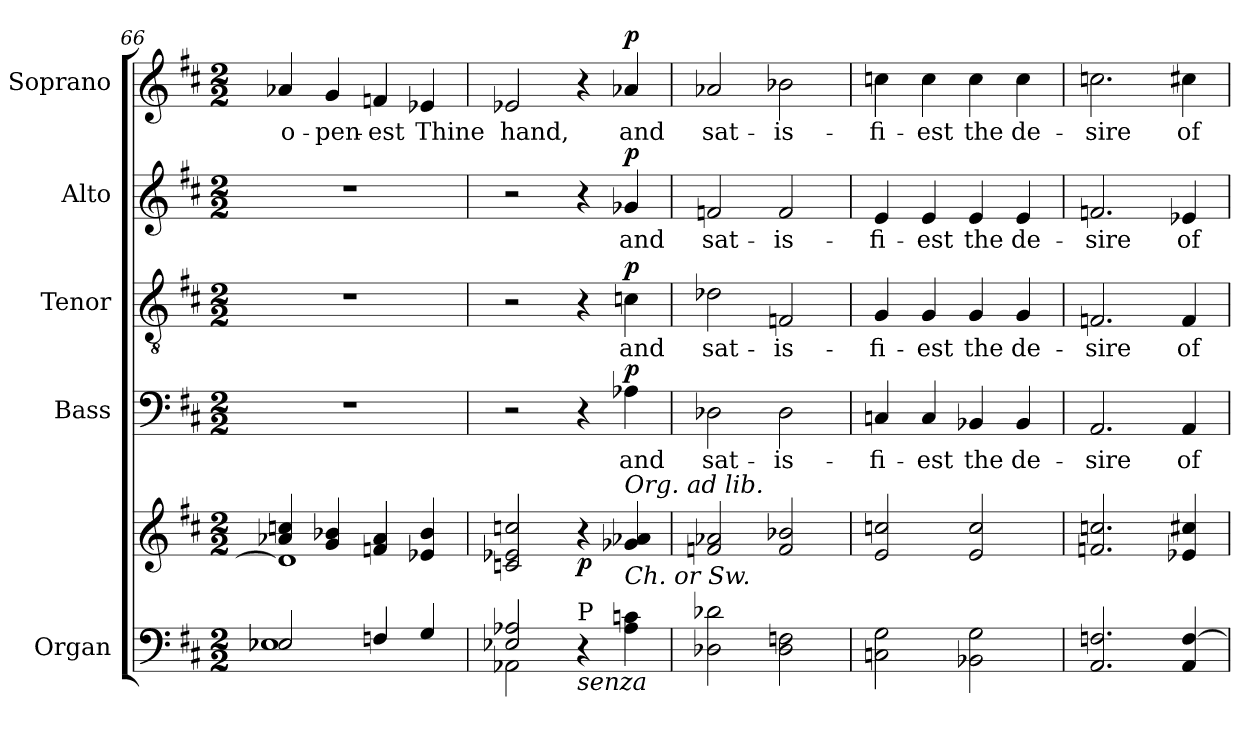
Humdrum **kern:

**kern	**kern	**dynam	**kern	**text	**dynam	**kern	**text	**dynam	**kern	**text	**dynam	**kern	**text	**dynam
*part5	*part5	*part5	*part4	*part4	*part4	*part3	*part3	*part3	*part2	*part2	*part2	*part1	*part1	*part1
*staff6	*staff5	*staff5/6	*staff4	*staff4	*staff4	*staff3	*staff3	*staff3	*staff2	*staff2	*staff2	*staff1	*staff1	*staff1
*I"Organ	*	*	*I"Bass	*	*	*I"Tenor	*	*	*I"Alto	*	*	*I"Soprano	*	*
*I'Org.	*	*	*I'B.	*	*	*I'T.	*	*	*I'A.	*	*	*I'S.	*	*
*clefF4	*clefG2	*	*clefF4	*	*	*clefGv2	*	*	*clefG2	*	*	*clefG2	*	*
*	*	*	*	*	*	*ITrd7c12	*	*	*	*	*	*	*	*
*k[f#c#]	*k[f#c#]	*	*k[f#c#]	*	*	*k[f#c#]	*	*	*k[f#c#]	*	*	*k[f#c#]	*	*
*D:	*D:	*	*D:	*	*	*D:	*	*	*D:	*	*	*D:	*	*
*M2/2	*M2/2	*	*M2/2	*	*	*M2/2	*	*	*M2/2	*	*	*M2/2	*	*
=66	=66	=66	=66	=66	=66	=66	=66	=66	=66	=66	=66	=66	=66	=66
*^	*^	*	*	*	*	*	*	*	*	*	*	*	*	*
!	!	!	!	!	!	!	!	!	!	!	!	!	!	!	!LO:LY:b:color=#000000	!
2E-Xi/	1E-i	4a-Xi/ 4ccni	1d-i]	.	1r	.	.	1r	.	.	1r	.	.	4a-Xi/	o-	.
!	!	!	!	!	!	!	!	!	!	!	!	!	!	!	!LO:LY:b:color=#000000	!
.	.	4gi/ 4b-Xi	.	.	.	.	.	.	.	.	.	.	.	4gi/	-pen-	.
!	!	!	!	!	!	!	!	!	!	!	!	!	!	!	!LO:LY:b:color=#000000	!
4Fni/	.	4fni/ 4a-i	.	.	.	.	.	.	.	.	.	.	.	4fni/	-est	.
!	!	!	!	!	!	!	!	!	!	!	!	!	!	!	!LO:LY:b:color=#000000	!
4Gi/	.	4e-Xi/ 4b-i	.	.	.	.	.	.	.	.	.	.	.	4e-Xi/	Thine	.
=67	=67	=67	=67	=67	=67	=67	=67	=67	=67	=67	=67	=67	=67	=67	=67	=67
!	!	!	!	!	!	!	!	!	!	!	!	!	!	!	!LO:LY:b:color=#000000	!
2E-Xi/ 2A-Xi	2AA-Xi\	2.ryy	2cni/ 2e-Xi 2ccni	.	2r	.	.	2r	.	.	2r	.	.	2e-Xi/	hand,	.
!LO:TX:b:i:t=senza	!	!	!	!	!	!	!	!	!	!	!	!	!	!	!	!
!LO:TX:t=P	!	!	!	!	!	!	!	!	!	!	!	!	!	!	!	!
2ryy	4r	.	4r	p	4r	.	.	4r	.	.	4r	.	.	4r	.	.
!	!	!	!	!	!	!LO:LY:b:color=#000000	!	!	!	!	!	!	!	!	!	!
!	!	!	!	!	!	!	!	!	!LO:LY:b:color=#000000	!	!	!	!	!	!	!
!	!	!	!	!	!	!	!	!	!	!	!	!LO:LY:b:color=#000000	!	!	!	!
!	!	!LO:TX:b:i:t=Ch. or Sw.	!	!	!	!	!	!	!	!	!	!	!	!	!	!
!	!	!LO:TX:i:t=Org. ad lib.	!	!	!	!	!	!	!	!	!	!	!	!	!	!
!	!	!	!	!	!	!	!	!	!	!	!	!	!	!	!LO:LY:b:color=#000000	!
.	4A-i\ 4cni	4g-Xi/ 4a-Xi	4ryy	.	4A-Xi\	and	p	4Cni\	and	p	4g-Xi/	and	p	4a-Xi/	and	p
*v	*v	*	*	*	*	*	*	*	*	*	*	*	*	*	*	*
*	*v	*v	*	*	*	*	*	*	*	*	*	*	*	*	*
=68	=68	=68	=68	=68	=68	=68	=68	=68	=68	=68	=68	=68	=68	=68
*^	*^	*	*	*	*	*	*	*	*	*	*	*	*	*
!	!	!	!	!	!	!LO:LY:b:color=#000000	!	!	!	!	!	!	!	!	!	!
*v	*v	*	*	*	*	*	*	*	*	*	*	*	*	*	*	*
*	*v	*v	*	*	*	*	*	*	*	*	*	*	*	*	*
*^	*^	*	*	*	*	*	*	*	*	*	*	*	*	*
!	!	!	!	!	!	!	!	!	!LO:LY:b:color=#000000	!	!	!	!	!	!	!
*v	*v	*	*	*	*	*	*	*	*	*	*	*	*	*	*	*
*	*v	*v	*	*	*	*	*	*	*	*	*	*	*	*	*
*^	*^	*	*	*	*	*	*	*	*	*	*	*	*	*
!	!	!	!	!	!	!	!	!	!	!	!	!LO:LY:b:color=#000000	!	!	!	!
*v	*v	*	*	*	*	*	*	*	*	*	*	*	*	*	*	*
*	*v	*v	*	*	*	*	*	*	*	*	*	*	*	*	*
*^	*^	*	*	*	*	*	*	*	*	*	*	*	*	*
!	!	!	!	!	!	!	!	!	!	!	!	!	!	!	!LO:LY:b:color=#000000	!
*v	*v	*	*	*	*	*	*	*	*	*	*	*	*	*	*	*
*	*v	*v	*	*	*	*	*	*	*	*	*	*	*	*	*
2D-Xi\ 2d-Xi	2fni/ 2a-Xi	.	2D-Xi\	sat-	.	2D-Xi\	sat-	.	2fni/	sat-	.	2a-Xi/	sat-	.
!	!	!	!	!LO:LY:b:color=#000000	!	!	!	!	!	!	!	!	!	!
!	!	!	!	!	!	!	!LO:LY:b:color=#000000	!	!	!	!	!	!	!
!	!	!	!	!	!	!	!	!	!	!LO:LY:b:color=#000000	!	!	!	!
!	!	!	!	!	!	!	!	!	!	!	!	!	!LO:LY:b:color=#000000	!
2D-i\ 2Fni	2fi/ 2b-Xi	.	2D-i\	-is-	.	2FFni/	-is-	.	2fi/	-is-	.	2b-Xi\	-is-	.
!!LO:PB:g=z
=69	=69	=69	=69	=69	=69	=69	=69	=69	=69	=69	=69	=69	=69	=69
!	!	!	!	!LO:LY:b:color=#000000	!	!	!	!	!	!	!	!	!	!
!	!	!	!	!	!	!	!LO:LY:b:color=#000000	!	!	!	!	!	!	!
!	!	!	!	!	!	!	!	!	!	!LO:LY:b:color=#000000	!	!	!	!
!	!	!	!	!	!	!	!	!	!	!	!	!	!LO:LY:b:color=#000000	!
2Cni\ 2Gi	2ei/ 2ccni	.	4Cni/	-fi-	.	4GGi/	-fi-	.	4ei/	-fi-	.	4ccni\	-fi-	.
!	!	!	!	!LO:LY:b:color=#000000	!	!	!	!	!	!	!	!	!	!
!	!	!	!	!	!	!	!LO:LY:b:color=#000000	!	!	!	!	!	!	!
!	!	!	!	!	!	!	!	!	!	!LO:LY:b:color=#000000	!	!	!	!
!	!	!	!	!	!	!	!	!	!	!	!	!	!LO:LY:b:color=#000000	!
.	.	.	4Ci/	-est	.	4GGi/	-est	.	4ei/	-est	.	4cci\	-est	.
!	!	!	!	!LO:LY:b:color=#000000	!	!	!	!	!	!	!	!	!	!
!	!	!	!	!	!	!	!LO:LY:b:color=#000000	!	!	!	!	!	!	!
!	!	!	!	!	!	!	!	!	!	!LO:LY:b:color=#000000	!	!	!	!
!	!	!	!	!	!	!	!	!	!	!	!	!	!LO:LY:b:color=#000000	!
2BB-Xi\ 2Gi	2ei/ 2cci	.	4BB-Xi/	the	.	4GGi/	the	.	4ei/	the	.	4cci\	the	.
!	!	!	!	!LO:LY:b:color=#000000	!	!	!	!	!	!	!	!	!	!
!	!	!	!	!	!	!	!LO:LY:b:color=#000000	!	!	!	!	!	!	!
!	!	!	!	!	!	!	!	!	!	!LO:LY:b:color=#000000	!	!	!	!
!	!	!	!	!	!	!	!	!	!	!	!	!	!LO:LY:b:color=#000000	!
.	.	.	4BB-i/	de-	.	4GGi/	de-	.	4ei/	de-	.	4cci\	de-	.
=70	=70	=70	=70	=70	=70	=70	=70	=70	=70	=70	=70	=70	=70	=70
!	!	!	!	!LO:LY:b:color=#000000	!	!	!	!	!	!	!	!	!	!
!	!	!	!	!	!	!	!LO:LY:b:color=#000000	!	!	!	!	!	!	!
!	!	!	!	!	!	!	!	!	!	!LO:LY:b:color=#000000	!	!	!	!
!	!	!	!	!	!	!	!	!	!	!	!	!	!LO:LY:b:color=#000000	!
2.AAi/ 2.Fni	2.fni/ 2.ccni	.	2.AAi/	-sire	.	2.FFni/	-sire	.	2.fni/	-sire	.	2.ccni\	-sire	.
!	!	!	!	!LO:LY:b:color=#000000	!	!	!	!	!	!	!	!	!	!
!	!	!	!	!	!	!	!LO:LY:b:color=#000000	!	!	!	!	!	!	!
!	!	!	!	!	!	!	!	!	!	!LO:LY:b:color=#000000	!	!	!	!
!	!	!	!	!	!	!	!	!	!	!	!	!	!LO:LY:b:color=#000000	!
4AAi/ [>4Fi	4e-Xi/ 4cc#Xi	.	4AAi/	of	.	4FFi/	of	.	4e-Xi/	of	.	4cc#Xi\	of	.
=	=	=	=	=	=	=	=	=	=	=	=	=	=	=
*-	*-	*-	*-	*-	*-	*-	*-	*-	*-	*-	*-	*-	*-	*-
